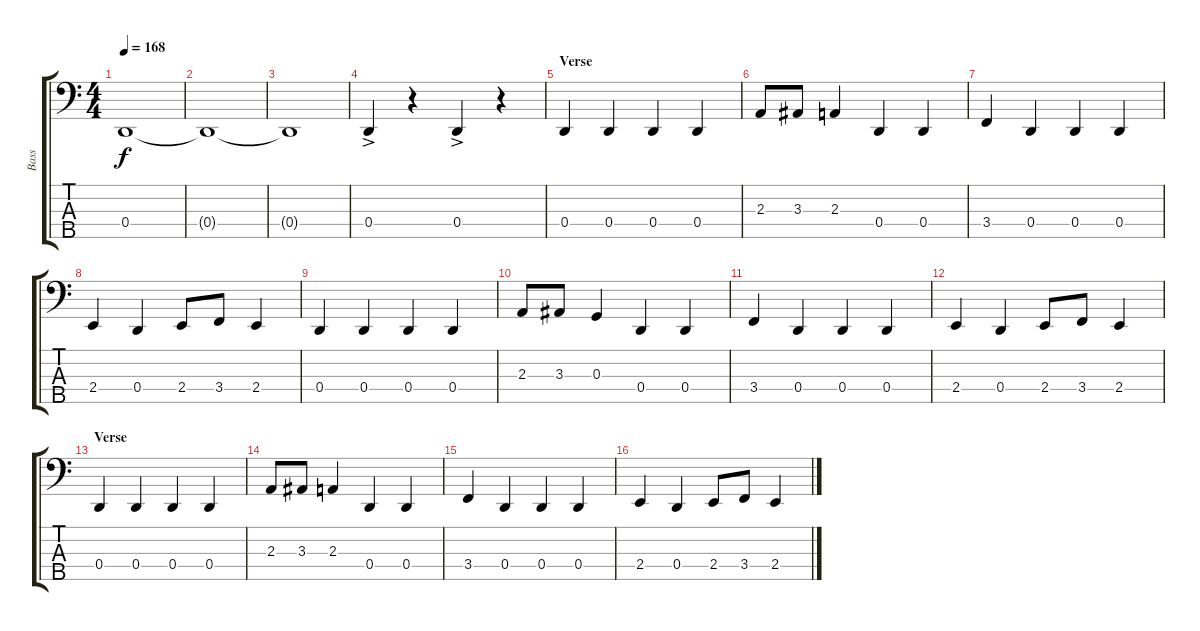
\track ("Bass" "Bass") {instrument electricbassfinger}
\staff {score tabs}
\tuning (F2 C2 G1 D1 A0) {hide}
\ts (4 4)
\tempo 168
\clef f4
\ks c
0.4{t}.1{dy f} |
0.4{t}.1 |
0.4{t}.1 |
0.4{ac}.4 r.4 0.4{ac}.4 r.4 |
\section ("" "Verse")
0.4.4 0.4.4 0.4.4 0.4.4 |
2.3.8 3.3.8 2.3.4 0.4.4 0.4.4 |
3.4.4 0.4.4 0.4.4 0.4.4 |
2.4.4 0.4.4 2.4.8 3.4.8 2.4.4 |
0.4.4 0.4.4 0.4.4 0.4.4 |
2.3.8 3.3.8 0.3.4 0.4.4 0.4.4 |
3.4.4 0.4.4 0.4.4 0.4.4 |
2.4.4 0.4.4 2.4.8 3.4.8 2.4.4 |
\section ("" "Verse")
0.4.4 0.4.4 0.4.4 0.4.4 |
2.3.8 3.3.8 2.3.4 0.4.4 0.4.4 |
3.4.4 0.4.4 0.4.4 0.4.4 |
2.4.4 0.4.4 2.4.8 3.4.8 2.4.4
